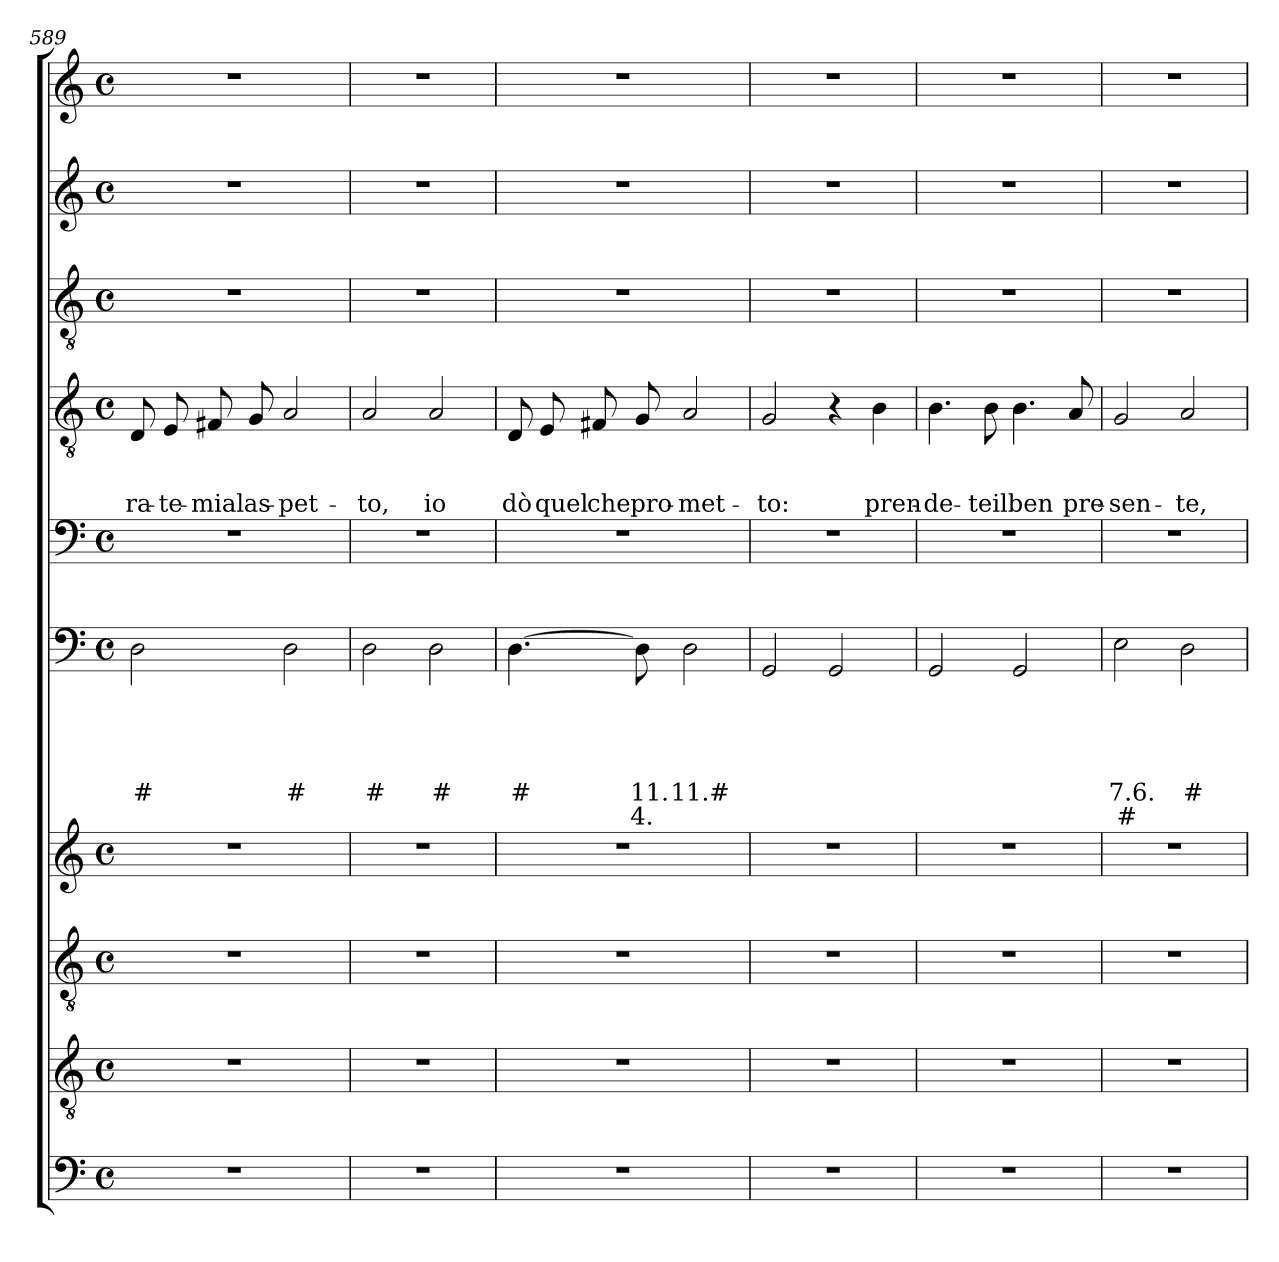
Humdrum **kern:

**kern	**kern	**kern	**kern	**kern	**text	**text	**text	**text	**text	**text	**kern	**kern	**text	**text	**text	**kern	**kern	**kern
*part10	*part9	*part8	*part7	*part6	*part6	*part6	*part6	*part6	*part6	*part6	*part5	*part4	*part4	*part4	*part4	*part3	*part2	*part1
*staff10	*staff9	*staff8	*staff7	*staff6	*staff6	*staff6	*staff6	*staff6	*staff6	*staff6	*staff5	*staff4	*staff4	*staff4	*staff4	*staff3	*staff2	*staff1
!!LO:LB:g=z
*clefF4	*clefGv2	*clefGv2	*clefG2	*clefF4	*	*	*	*	*	*	*clefF4	*clefGv2	*	*	*	*clefGv2	*clefG2	*clefG2
*k[]	*k[]	*k[]	*k[]	*k[]	*	*	*	*	*	*	*k[]	*k[]	*	*	*	*k[]	*k[]	*k[]
*C:	*C:	*C:	*C:	*C:	*	*	*	*	*	*	*C:	*C:	*	*	*	*C:	*C:	*C:
*M4/4	*M4/4	*M4/4	*M4/4	*M4/4	*	*	*	*	*	*	*M4/4	*M4/4	*	*	*	*M4/4	*M4/4	*M4/4
*met(c)	*met(c)	*met(c)	*met(c)	*met(c)	*	*	*	*	*	*	*met(c)	*met(c)	*	*	*	*met(c)	*met(c)	*met(c)
=589	=589	=589	=589	=589	=589	=589	=589	=589	=589	=589	=589	=589	=589	=589	=589	=589	=589	=589
1r	1r	1r	1r	2D\	.	.	.	.	#	.	1r	8D/	.	.	-ra-	1r	1r	1r
.	.	.	.	.	.	.	.	.	.	.	.	8E/	.	.	-te-	.	.	.
.	.	.	.	.	.	.	.	.	.	.	.	8F#X/	.	.	-mial	.	.	.
.	.	.	.	.	.	.	.	.	.	.	.	8G/	.	.	as-	.	.	.
.	.	.	.	2D\	.	.	.	.	#	.	.	2A/	.	.	-pet-	.	.	.
=590	=590	=590	=590	=590	=590	=590	=590	=590	=590	=590	=590	=590	=590	=590	=590	=590	=590	=590
1r	1r	1r	1r	2D\	.	.	.	.	#	.	1r	2A/	.	.	-to,	1r	1r	1r
.	.	.	.	2D\	.	.	.	.	#	.	.	2A/	.	.	io	.	.	.
=591	=591	=591	=591	=591	=591	=591	=591	=591	=591	=591	=591	=591	=591	=591	=591	=591	=591	=591
1r	1r	1r	1r	[4.D\	.	.	.	.	#	.	1r	8D/	.	.	dò	1r	1r	1r
.	.	.	.	.	.	.	.	.	.	.	.	8E/	.	.	quel	.	.	.
.	.	.	.	.	.	.	.	.	.	.	.	8F#X/	.	.	che	.	.	.
.	.	.	.	8D\]	.	.	.	.	11.	4.	.	8G/	.	.	pro-	.	.	.
.	.	.	.	2D\	.	.	.	.	11.#	.	.	2A/	.	.	-met-	.	.	.
=592	=592	=592	=592	=592	=592	=592	=592	=592	=592	=592	=592	=592	=592	=592	=592	=592	=592	=592
1r	1r	1r	1r	2GG/	.	.	.	.	.	.	1r	2G/	.	.	-to:	1r	1r	1r
.	.	.	.	2GG/	.	.	.	.	.	.	.	4r	.	.	.	.	.	.
.	.	.	.	.	.	.	.	.	.	.	.	4B\	.	.	pren-	.	.	.
=593	=593	=593	=593	=593	=593	=593	=593	=593	=593	=593	=593	=593	=593	=593	=593	=593	=593	=593
1r	1r	1r	1r	2GG/	.	.	.	.	.	.	1r	4.B\	.	.	-de-	1r	1r	1r
.	.	.	.	.	.	.	.	.	.	.	.	8B\	.	.	-teil	.	.	.
.	.	.	.	2GG/	.	.	.	.	.	.	.	4.B\	.	.	ben	.	.	.
.	.	.	.	.	.	.	.	.	.	.	.	8A/	.	.	pre-	.	.	.
=594	=594	=594	=594	=594	=594	=594	=594	=594	=594	=594	=594	=594	=594	=594	=594	=594	=594	=594
1r	1r	1r	1r	2E\	.	.	.	.	7.6.	#	1r	2G/	.	.	-sen-	1r	1r	1r
.	.	.	.	2D\	.	.	.	.	#	.	.	2A/	.	.	-te,	.	.	.
=	=	=	=	=	=	=	=	=	=	=	=	=	=	=	=	=	=	=
*-	*-	*-	*-	*-	*-	*-	*-	*-	*-	*-	*-	*-	*-	*-	*-	*-	*-	*-
